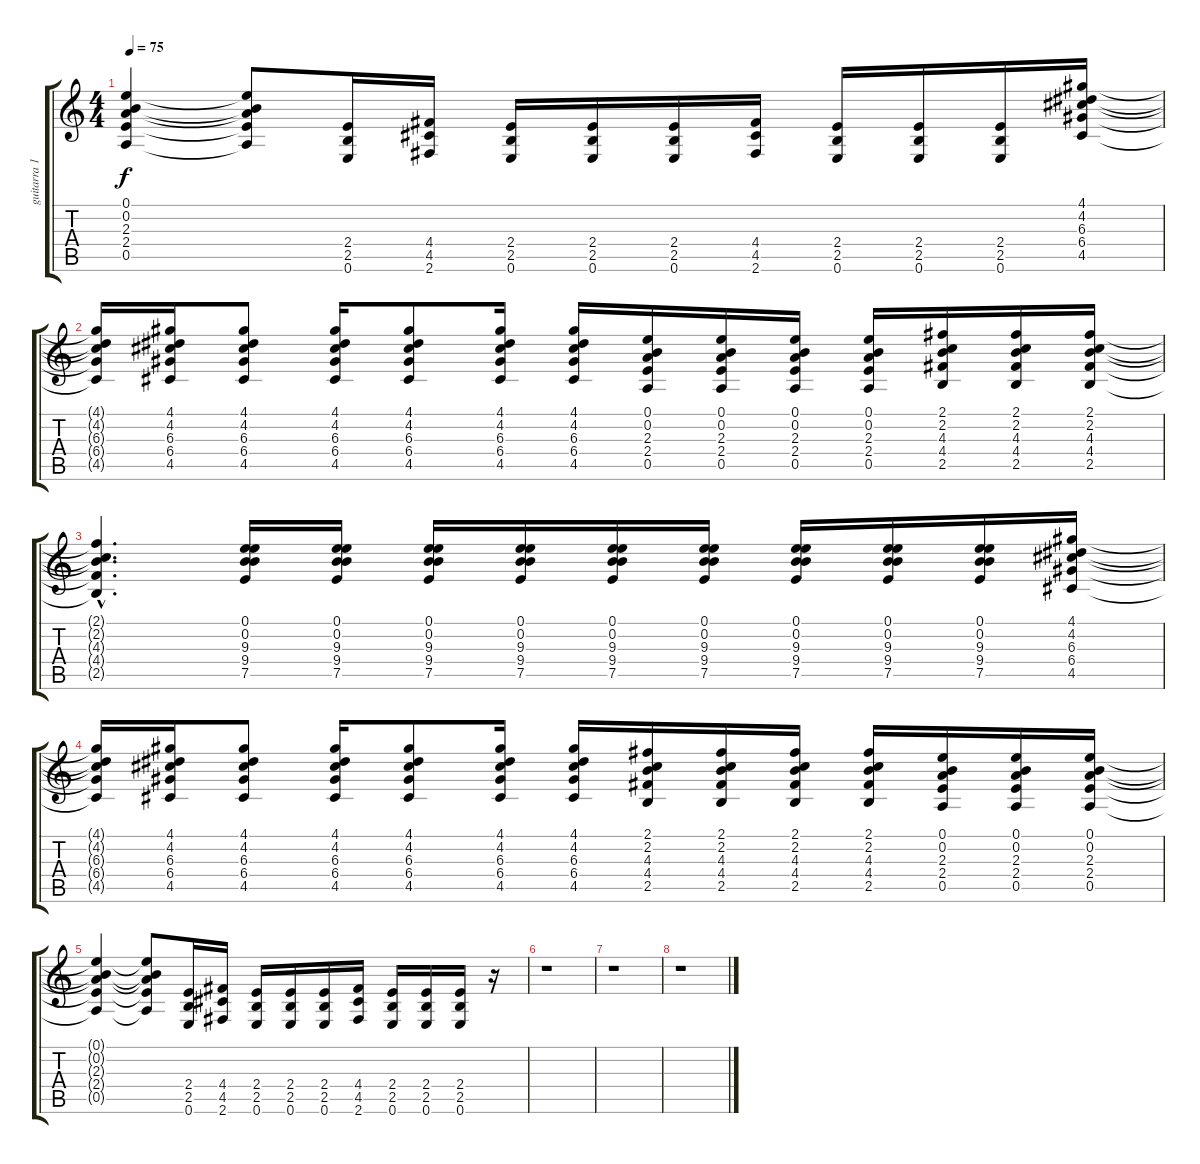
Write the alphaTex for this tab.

\track ("guitarra 1" "guitarra 1") {instrument electricguitarjazz}
\staff {score tabs}
\tuning (E4 B3 G3 D3 A2 E2) {hide}
\ts (4 4)
\tempo 75
\clef g2
\ks c
(0.1{t} 0.2{t} 2.3{t} 2.4{t} 0.5{t}).4{dy f} (0.1{t} 0.2{t} 2.3{t} 2.4{t} 0.5{t}).8 (2.4 2.5 0.6).16 (4.4 4.5 2.6).16 (2.4 2.5 0.6).16 (2.4 2.5 0.6).16 (2.4 2.5 0.6).16 (4.4 4.5 2.6).16 (2.4 2.5 0.6).16 (2.4 2.5 0.6).16 (2.4 2.5 0.6).16 (4.1 4.2 6.3 6.4 4.5).16 |
(4.1{t} 4.2{t} 6.3{t} 6.4{t} 4.5{t}).16 (4.1 4.2 6.3 6.4 4.5).16 (4.1 4.2 6.3 6.4 4.5).8 (4.1 4.2 6.3 6.4 4.5).16 (4.1 4.2 6.3 6.4 4.5).8 (4.1 4.2 6.3 6.4 4.5).16 (4.1 4.2 6.3 6.4 4.5).16 (0.1 0.2 2.3 2.4 0.5).16 (0.1 0.2 2.3 2.4 0.5).16 (0.1 0.2 2.3 2.4 0.5).16 (0.1 0.2 2.3 2.4 0.5).16 (2.1 2.2 4.3 4.4 2.5).16 (2.1 2.2 4.3 4.4 2.5).16 (2.1 2.2 4.3 4.4 2.5).16 |
(2.1{hac t} 2.2{hac t} 4.3{hac t} 4.4{hac t} 2.5{hac t}).4{d} (0.1 0.2 9.3 9.4 7.5).16 (0.1 0.2 9.3 9.4 7.5).16 (0.1 0.2 9.3 9.4 7.5).16 (0.1 0.2 9.3 9.4 7.5).16 (0.1 0.2 9.3 9.4 7.5).16 (0.1 0.2 9.3 9.4 7.5).16 (0.1 0.2 9.3 9.4 7.5).16 (0.1 0.2 9.3 9.4 7.5).16 (0.1 0.2 9.3 9.4 7.5).16 (4.1 4.2 6.3 6.4 4.5).16 |
(4.1{t} 4.2{t} 6.3{t} 6.4{t} 4.5{t}).16 (4.1 4.2 6.3 6.4 4.5).16 (4.1 4.2 6.3 6.4 4.5).8 (4.1 4.2 6.3 6.4 4.5).16 (4.1 4.2 6.3 6.4 4.5).8 (4.1 4.2 6.3 6.4 4.5).16 (4.1 4.2 6.3 6.4 4.5).16 (2.1 2.2 4.3 4.4 2.5).16 (2.1 2.2 4.3 4.4 2.5).16 (2.1 2.2 4.3 4.4 2.5).16 (2.1 2.2 4.3 4.4 2.5).16 (0.1 0.2 2.3 2.4 0.5).16 (0.1 0.2 2.3 2.4 0.5).16 (0.1 0.2 2.3 2.4 0.5).16 |
(0.1{t} 0.2{t} 2.3{t} 2.4{t} 0.5{t}).4 (0.1{t} 0.2{t} 2.3{t} 2.4{t} 0.5{t}).8 (2.4 2.5 0.6).16 (4.4 4.5 2.6).16 (2.4 2.5 0.6).16 (2.4 2.5 0.6).16 (2.4 2.5 0.6).16 (4.4 4.5 2.6).16 (2.4 2.5 0.6).16 (2.4 2.5 0.6).16 (2.4 2.5 0.6).16 r.16 |
r.1 |
r.1 |
r.1
